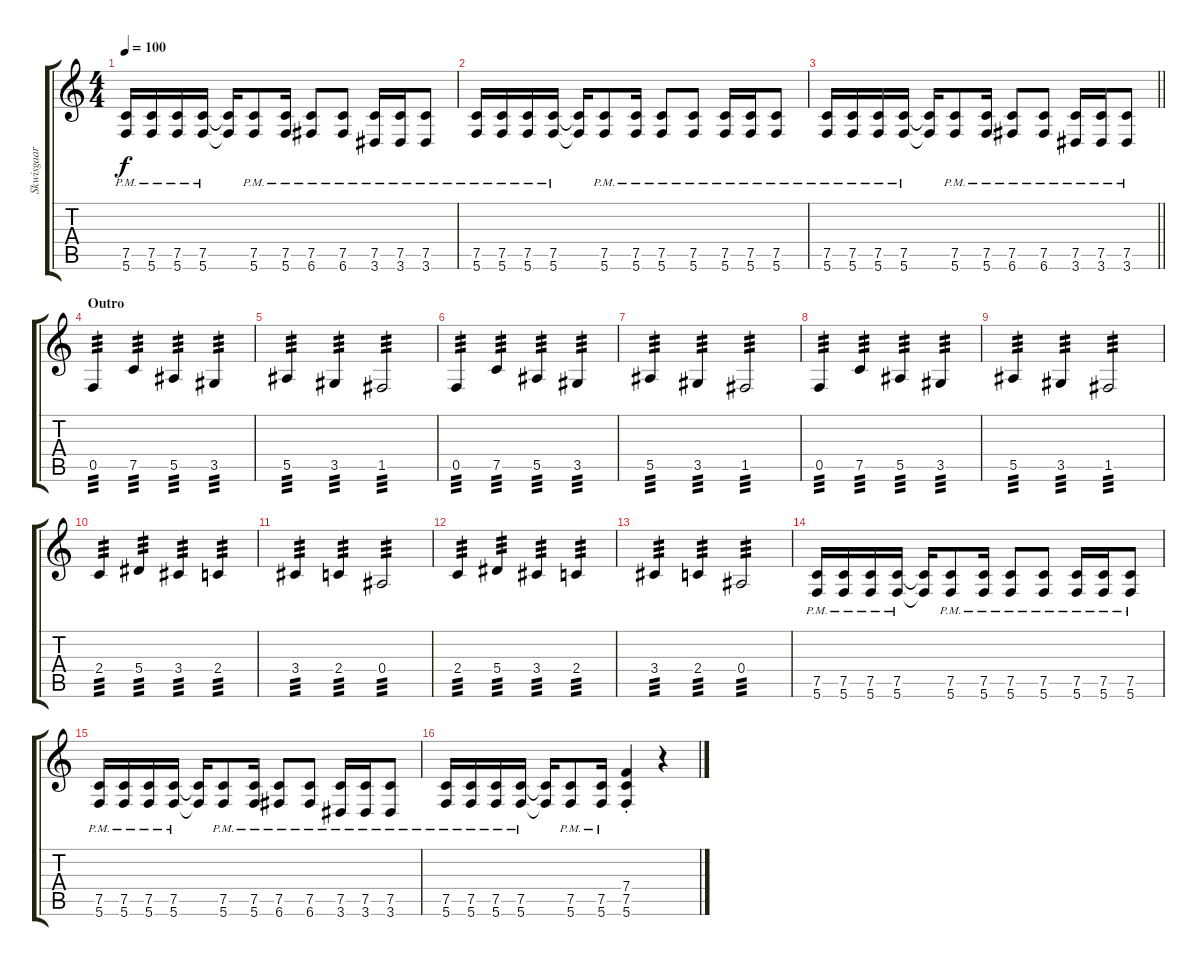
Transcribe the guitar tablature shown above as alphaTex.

\track ("Skwisgaar Skwigelf (Lead Guitar 1)" "Skwisgaar ") {instrument distortionguitar}
\staff {score tabs}
\tuning (C4 G3 Eb3 Bb2 F2 C2) {hide}
\ts (4 4)
\tempo 100
\clef g2
\ks c
(7.5{pm} 5.6{pm}).16{dy f} (7.5{pm} 5.6{pm}).16 (7.5{pm} 5.6{pm}).16 (7.5{pm} 5.6{pm}).16 (7.5{t} 5.6{t}).16 (7.5{pm} 5.6{pm}).8 (7.5{pm} 5.6{pm}).16 (7.5{pm} 6.6{pm}).8 (7.5{pm} 6.6{pm}).8 (7.5{pm} 3.6{pm}).16 (7.5{pm} 3.6{pm}).16 (7.5{pm} 3.6{pm}).8 |
(7.5{pm} 5.6{pm}).16 (7.5{pm} 5.6{pm}).16 (7.5{pm} 5.6{pm}).16 (7.5{pm} 5.6{pm}).16 (7.5{t} 5.6{t}).16 (7.5{pm} 5.6{pm}).8 (7.5{pm} 5.6{pm}).16 (7.5{pm} 5.6{pm}).8 (7.5{pm} 5.6{pm}).8 (7.5{pm} 5.6{pm}).16 (7.5{pm} 5.6{pm}).16 (7.5{pm} 5.6{pm}).8 |
\barLineRight lightlight
(7.5{pm} 5.6{pm}).16 (7.5{pm} 5.6{pm}).16 (7.5{pm} 5.6{pm}).16 (7.5{pm} 5.6{pm}).16 (7.5{t} 5.6{t}).16 (7.5{pm} 5.6{pm}).8 (7.5{pm} 5.6{pm}).16 (7.5{pm} 6.6{pm}).8 (7.5{pm} 6.6{pm}).8 (7.5{pm} 3.6{pm}).16 (7.5{pm} 3.6{pm}).16 (7.5{pm} 3.6{pm}).8 |
\section ("" "Outro")
0.5.4{tp 3} 7.5.4{tp 3} 5.5.4{tp 3} 3.5.4{tp 3} |
5.5.4{tp 3} 3.5.4{tp 3} 1.5.2{tp 3} |
0.5.4{tp 3} 7.5.4{tp 3} 5.5.4{tp 3} 3.5.4{tp 3} |
5.5.4{tp 3} 3.5.4{tp 3} 1.5.2{tp 3} |
0.5.4{tp 3} 7.5.4{tp 3} 5.5.4{tp 3} 3.5.4{tp 3} |
5.5.4{tp 3} 3.5.4{tp 3} 1.5.2{tp 3} |
2.4.4{tp 3} 5.4.4{tp 3} 3.4.4{tp 3} 2.4.4{tp 3} |
3.4.4{tp 3} 2.4.4{tp 3} 0.4.2{tp 3} |
2.4.4{tp 3} 5.4.4{tp 3} 3.4.4{tp 3} 2.4.4{tp 3} |
3.4.4{tp 3} 2.4.4{tp 3} 0.4.2{tp 3} |
(7.5{pm} 5.6{pm}).16 (7.5{pm} 5.6{pm}).16 (7.5{pm} 5.6{pm}).16 (7.5{pm} 5.6{pm}).16 (7.5{t} 5.6{t}).16 (7.5{pm} 5.6{pm}).8 (7.5{pm} 5.6{pm}).16 (7.5{pm} 5.6{pm}).8 (7.5{pm} 5.6{pm}).8 (7.5{pm} 5.6{pm}).16 (7.5{pm} 5.6{pm}).16 (7.5{pm} 5.6{pm}).8 |
(7.5{pm} 5.6{pm}).16 (7.5{pm} 5.6{pm}).16 (7.5{pm} 5.6{pm}).16 (7.5{pm} 5.6{pm}).16 (7.5{t} 5.6{t}).16 (7.5{pm} 5.6{pm}).8 (7.5{pm} 5.6{pm}).16 (7.5{pm} 6.6{pm}).8 (7.5{pm} 6.6{pm}).8 (7.5{pm} 3.6{pm}).16 (7.5{pm} 3.6{pm}).16 (7.5{pm} 3.6{pm}).8 |
(7.5{pm} 5.6{pm}).16 (7.5{pm} 5.6{pm}).16 (7.5{pm} 5.6{pm}).16 (7.5{pm} 5.6{pm}).16 (7.5{t} 5.6{t}).16 (7.5{pm} 5.6{pm}).8 (7.5{pm} 5.6{pm}).16 (7.4{st} 7.5{st} 5.6{st}).4 r.4
